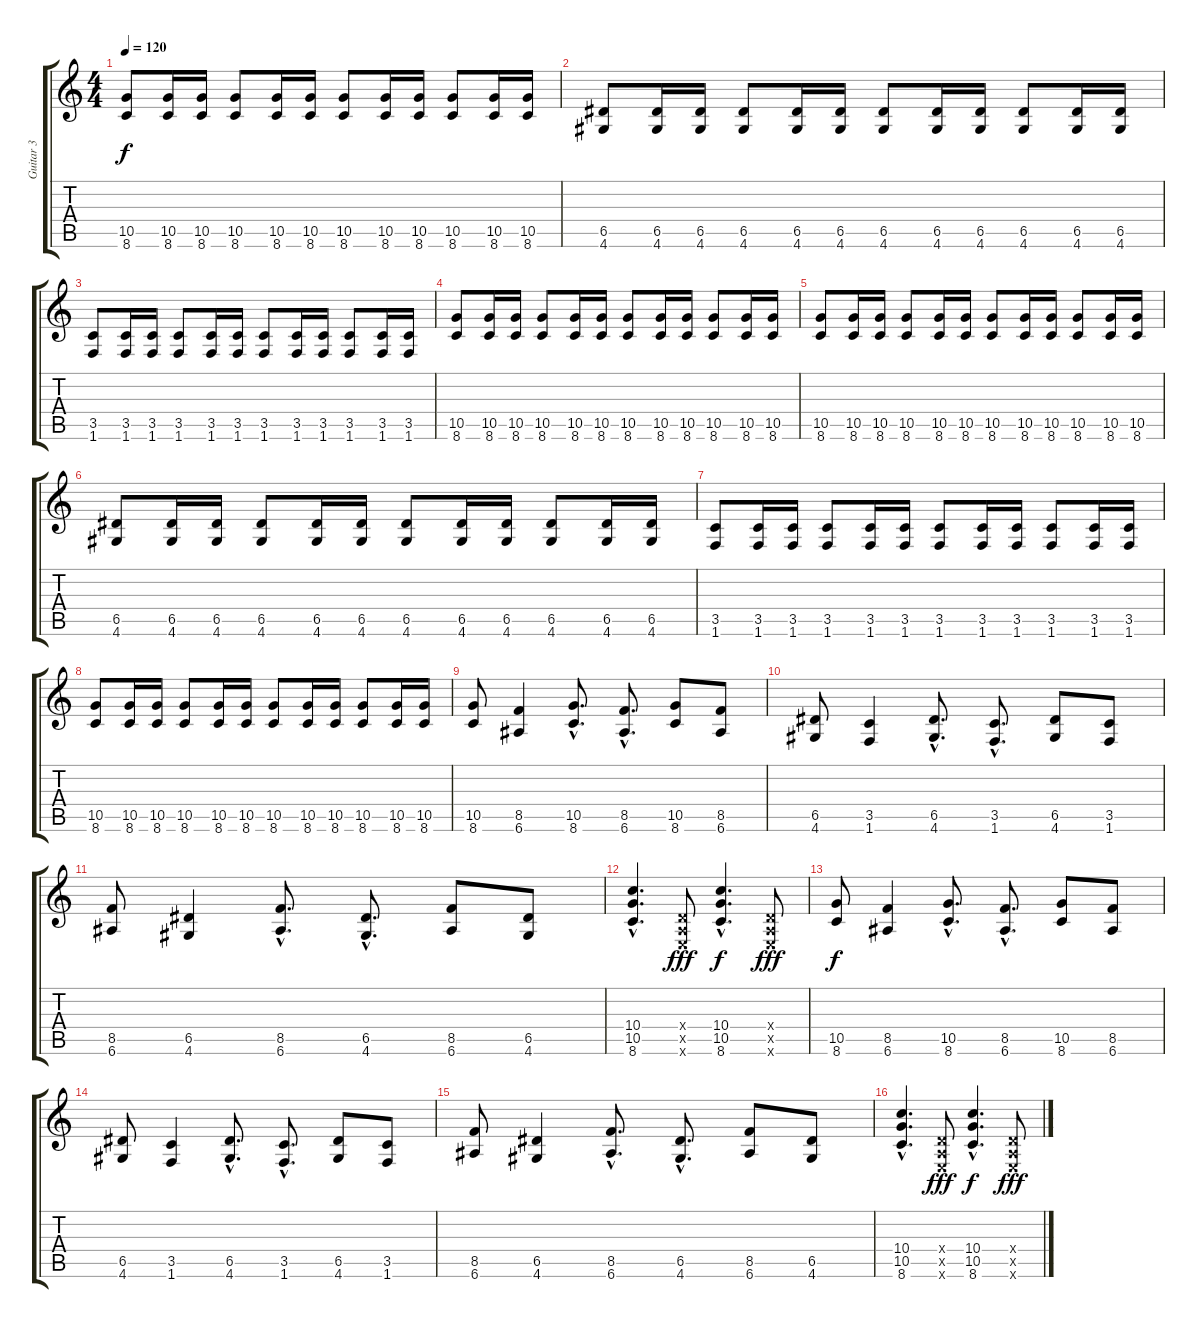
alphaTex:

\track ("Guitar 3" "Guitar 3") {instrument distortionguitar}
\staff {score tabs}
\tuning (E4 B3 G3 D3 A2 E2) {hide}
\ts (4 4)
\tempo 120
\clef g2
\ks c
(10.5 8.6).8{dy f} (10.5 8.6).16 (10.5 8.6).16 (10.5 8.6).8 (10.5 8.6).16 (10.5 8.6).16 (10.5 8.6).8 (10.5 8.6).16 (10.5 8.6).16 (10.5 8.6).8 (10.5 8.6).16 (10.5 8.6).16 |
(6.5 4.6).8 (6.5 4.6).16 (6.5 4.6).16 (6.5 4.6).8 (6.5 4.6).16 (6.5 4.6).16 (6.5 4.6).8 (6.5 4.6).16 (6.5 4.6).16 (6.5 4.6).8 (6.5 4.6).16 (6.5 4.6).16 |
(3.5 1.6).8 (3.5 1.6).16 (3.5 1.6).16 (3.5 1.6).8 (3.5 1.6).16 (3.5 1.6).16 (3.5 1.6).8 (3.5 1.6).16 (3.5 1.6).16 (3.5 1.6).8 (3.5 1.6).16 (3.5 1.6).16 |
(10.5 8.6).8 (10.5 8.6).16 (10.5 8.6).16 (10.5 8.6).8 (10.5 8.6).16 (10.5 8.6).16 (10.5 8.6).8 (10.5 8.6).16 (10.5 8.6).16 (10.5 8.6).8 (10.5 8.6).16 (10.5 8.6).16 |
(10.5 8.6).8 (10.5 8.6).16 (10.5 8.6).16 (10.5 8.6).8 (10.5 8.6).16 (10.5 8.6).16 (10.5 8.6).8 (10.5 8.6).16 (10.5 8.6).16 (10.5 8.6).8 (10.5 8.6).16 (10.5 8.6).16 |
(6.5 4.6).8 (6.5 4.6).16 (6.5 4.6).16 (6.5 4.6).8 (6.5 4.6).16 (6.5 4.6).16 (6.5 4.6).8 (6.5 4.6).16 (6.5 4.6).16 (6.5 4.6).8 (6.5 4.6).16 (6.5 4.6).16 |
(3.5 1.6).8 (3.5 1.6).16 (3.5 1.6).16 (3.5 1.6).8 (3.5 1.6).16 (3.5 1.6).16 (3.5 1.6).8 (3.5 1.6).16 (3.5 1.6).16 (3.5 1.6).8 (3.5 1.6).16 (3.5 1.6).16 |
(10.5 8.6).8 (10.5 8.6).16 (10.5 8.6).16 (10.5 8.6).8 (10.5 8.6).16 (10.5 8.6).16 (10.5 8.6).8 (10.5 8.6).16 (10.5 8.6).16 (10.5 8.6).8 (10.5 8.6).16 (10.5 8.6).16 |
(10.5 8.6).8 (8.5 6.6).4 (10.5{hac} 8.6{hac}).8{d} (8.5{hac} 6.6{hac}).8{d} (10.5 8.6).8 (8.5 6.6).8 |
(6.5 4.6).8 (3.5 1.6).4 (6.5{hac} 4.6{hac}).8{d} (3.5{hac} 1.6{hac}).8{d} (6.5 4.6).8 (3.5 1.6).8 |
(8.5 6.6).8 (6.5 4.6).4 (8.5{hac} 6.6{hac}).8{d} (6.5{hac} 4.6{hac}).8{d} (8.5 6.6).8 (6.5 4.6).8 |
(10.4{hac} 10.5{hac} 8.6{hac}).4{d} (0.4{x} 0.5{x} 0.6{x}).8{dy fff} (10.4{hac} 10.5{hac} 8.6{hac}).4{d dy f} (0.4{x} 0.5{x} 0.6{x}).8{dy fff} |
(10.5 8.6).8{dy f} (8.5 6.6).4 (10.5{hac} 8.6{hac}).8{d} (8.5{hac} 6.6{hac}).8{d} (10.5 8.6).8 (8.5 6.6).8 |
(6.5 4.6).8 (3.5 1.6).4 (6.5{hac} 4.6{hac}).8{d} (3.5{hac} 1.6{hac}).8{d} (6.5 4.6).8 (3.5 1.6).8 |
(8.5 6.6).8 (6.5 4.6).4 (8.5{hac} 6.6{hac}).8{d} (6.5{hac} 4.6{hac}).8{d} (8.5 6.6).8 (6.5 4.6).8 |
(10.4{hac} 10.5{hac} 8.6{hac}).4{d} (0.4{x} 0.5{x} 0.6{x}).8{dy fff} (10.4{hac} 10.5{hac} 8.6{hac}).4{d dy f} (0.4{x} 0.5{x} 0.6{x}).8{dy fff}
